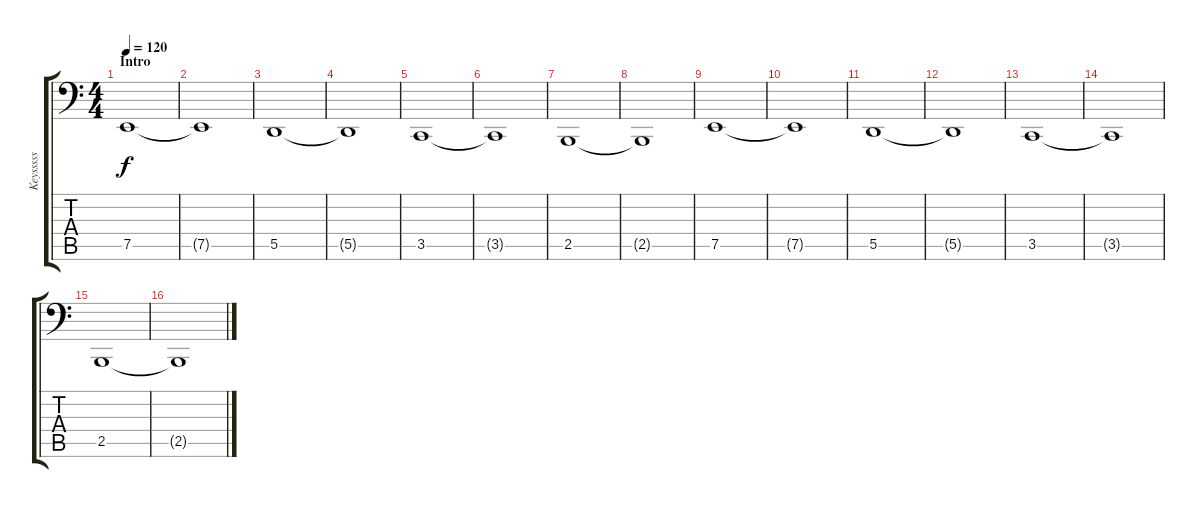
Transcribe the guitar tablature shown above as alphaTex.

\track ("Keysssss" "Keysssss") {instrument tremolostrings}
\staff {score tabs}
\tuning (E4 B3 G3 D3 A1 E1) {hide}
\ts (4 4)
\section ("" "Intro")
\tempo 120
\clef f4
\ks c
7.5.1{dy f instrument tremolostrings} |
7.5{t}.1 |
5.5.1 |
5.5{t}.1 |
3.5.1 |
3.5{t}.1 |
2.5.1 |
2.5{t}.1 |
7.5.1 |
7.5{t}.1 |
5.5.1 |
5.5{t}.1 |
3.5.1 |
3.5{t}.1 |
2.5.1 |
2.5{t}.1
